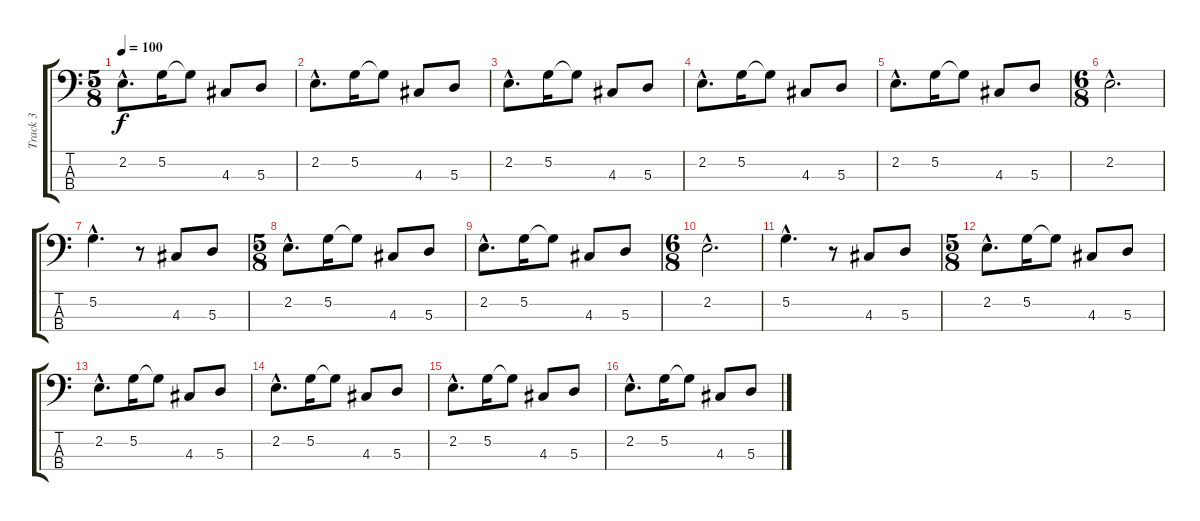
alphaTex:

\track ("Track 3" "Track 3") {instrument acousticguitarnylon}
\staff {score tabs}
\tuning (G2 D2 A1 E1) {hide}
\ts (5 8)
\tempo 100
\clef f4
\ks c
2.2{hac}.8{d dy f} 5.2.16 5.2{t}.8 4.3.8 5.3.8 |
2.2{hac}.8{d} 5.2.16 5.2{t}.8 4.3.8 5.3.8 |
2.2{hac}.8{d} 5.2.16 5.2{t}.8 4.3.8 5.3.8 |
2.2{hac}.8{d} 5.2.16 5.2{t}.8 4.3.8 5.3.8 |
2.2{hac}.8{d} 5.2.16 5.2{t}.8 4.3.8 5.3.8 |
\ts (6 8)
2.2{hac}.2{d} |
5.2{hac}.4{d} r.8 4.3.8 5.3.8 |
\ts (5 8)
2.2{hac}.8{d} 5.2.16 5.2{t}.8 4.3.8 5.3.8 |
2.2{hac}.8{d} 5.2.16 5.2{t}.8 4.3.8 5.3.8 |
\ts (6 8)
2.2{hac}.2{d} |
5.2{hac}.4{d} r.8 4.3.8 5.3.8 |
\ts (5 8)
2.2{hac}.8{d} 5.2.16 5.2{t}.8 4.3.8 5.3.8 |
2.2{hac}.8{d} 5.2.16 5.2{t}.8 4.3.8 5.3.8 |
2.2{hac}.8{d} 5.2.16 5.2{t}.8 4.3.8 5.3.8 |
2.2{hac}.8{d} 5.2.16 5.2{t}.8 4.3.8 5.3.8 |
2.2{hac}.8{d} 5.2.16 5.2{t}.8 4.3.8 5.3.8
